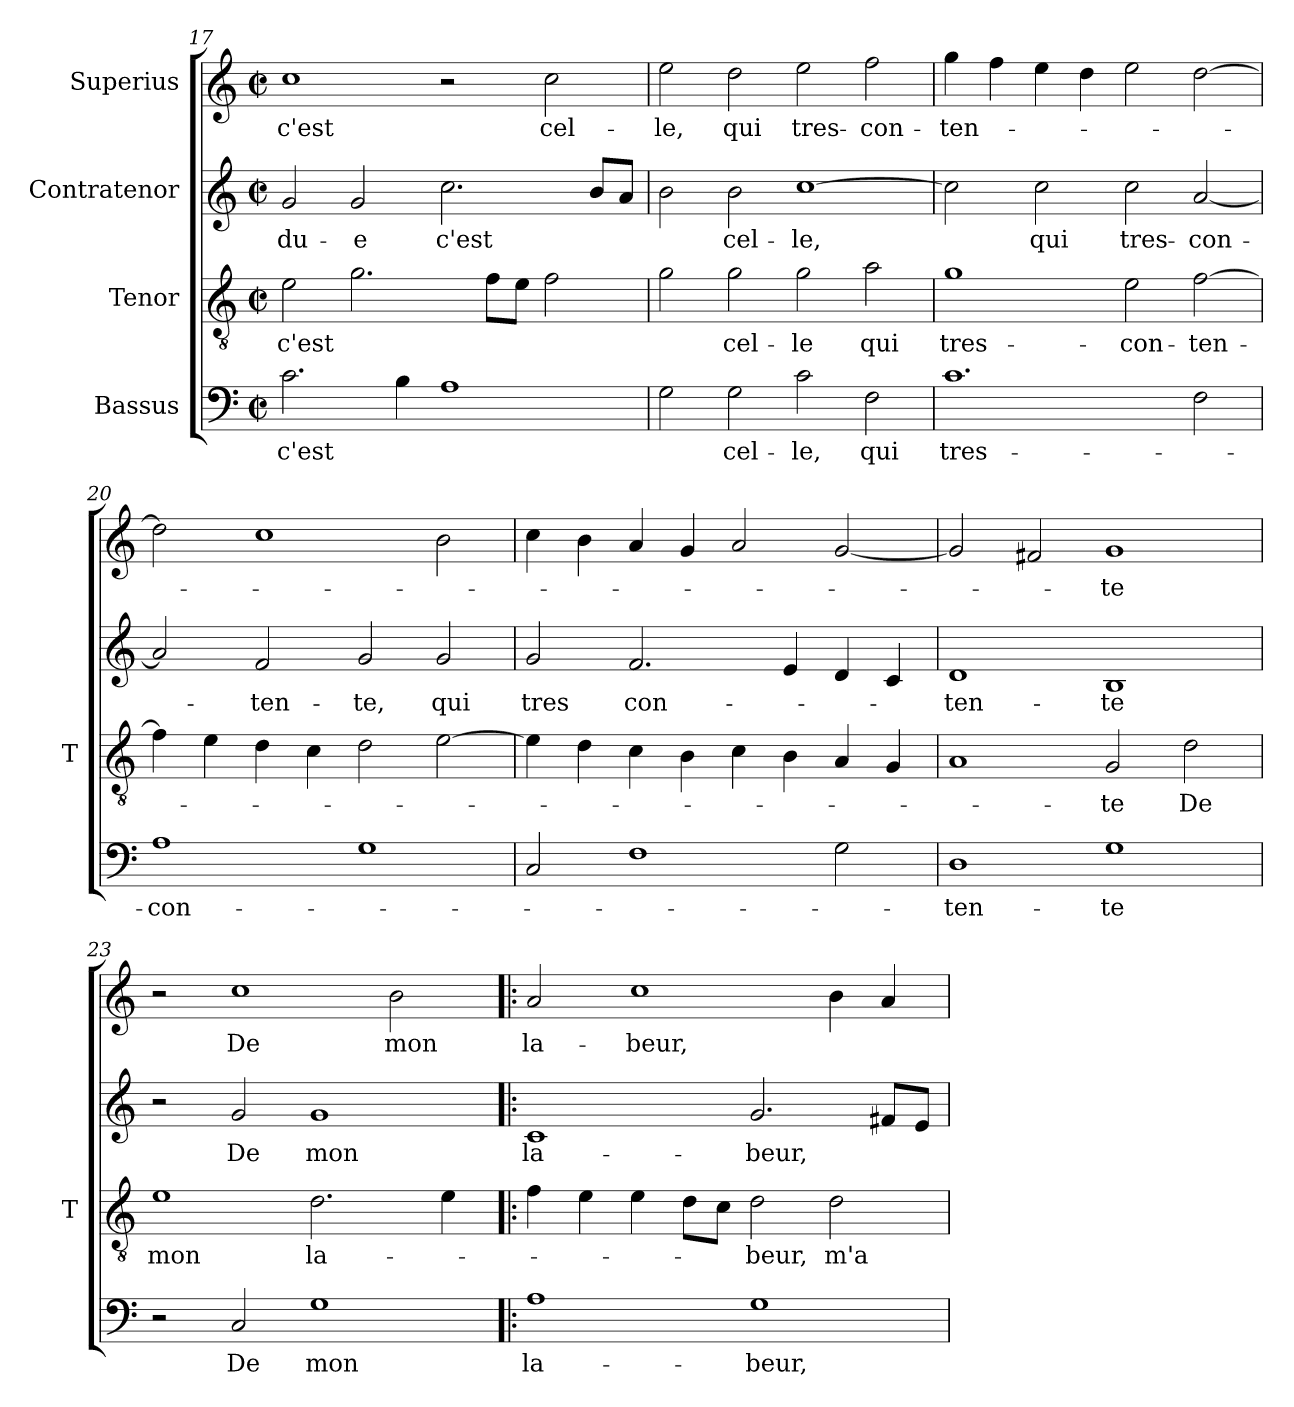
**kern	**text	**kern	**text	**kern	**text	**kern	**text
*part4	*part4	*part3	*part3	*part2	*part2	*part1	*part1
*staff4	*staff4	*staff3	*staff3	*staff2	*staff2	*staff1	*staff1
*I"Bassus	*	*I"Tenor	*	*I"Contratenor	*	*I"Superius	*
*	*	*I'T	*	*	*	*	*
!!LO:LB:g=z
*clefF4	*	*clefGv2	*	*clefG2	*	*clefG2	*
*k[]	*	*k[]	*	*k[]	*	*k[]	*
*C:	*	*C:	*	*C:	*	*C:	*
*M2/2	*	*M2/2	*	*M2/2	*	*M2/2	*
*met(c|)	*	*met(c|)	*	*met(c|)	*	*met(c|)	*
=17	=17	=17	=17	=17	=17	=17	=17
2.c	-c'est	2e	-c'est	2g	du-	1cc	-c'est
.	.	2.g	.	2g	-e	.	.
4B	.	.	.	.	.	.	.
1A	.	.	.	2.cc	-c'est	2r	.
.	.	8fL	.	.	.	.	.
.	.	8eJ	.	.	.	.	.
.	.	2f	.	.	.	2cc	cel-
.	.	.	.	8bL	.	.	.
.	.	.	.	8aJ	.	.	.
=18	=18	=18	=18	=18	=18	=18	=18
2G	.	2g	.	2b	.	2ee	-le,
2G	cel-	2g	cel-	2b	cel-	2dd	-qui
2c	-le,	2g	-le	[1cc	-le,	2ee	tres-
2F	-qui	2a	-qui	.	.	2ff	con-
=19	=19	=19	=19	=19	=19	=19	=19
1.c	tres-	1g	tres-	2cc]	.	4gg	ten-
.	.	.	.	.	.	4ff	.
.	.	.	.	2cc	-qui	4ee	.
.	.	.	.	.	.	4dd	.
.	.	2e	con-	2cc	tres-	2ee	.
2F	.	[2f	ten-	[2a	con-	[2dd	.
=20	=20	=20	=20	=20	=20	=20	=20
1A	con-	4f]	.	2a]	.	2dd]	.
.	.	4e	.	.	.	.	.
.	.	4d	.	2f	ten-	1cc	.
.	.	4c	.	.	.	.	.
1G	.	2d	.	2g	-te,	.	.
.	.	[2e	.	2g	-qui	2b	.
!!LO:LB:g=z
=21	=21	=21	=21	=21	=21	=21	=21
2C	.	4e]	.	2g	-tres	4cc	.
.	.	4d	.	.	.	4b	.
1F	.	4c	.	2.f	con-	4a	.
.	.	4B	.	.	.	4g	.
.	.	4c	.	.	.	2a	.
.	.	4B	.	4e	.	.	.
2G	.	4A	.	4d	.	[2g	.
.	.	4G	.	4c	.	.	.
=22	=22	=22	=22	=22	=22	=22	=22
1D	ten-	1A	.	1d	ten-	2g]	.
.	.	.	.	.	.	2f#X	.
1G	-te	2G	-te	1B	-te	1g	-te
.	.	2d	-De	.	.	.	.
=23	=23	=23	=23	=23	=23	=23	=23
2r	.	1e	-mon	2r	.	2r	.
2C	-De	.	.	2g	-De	1cc	-De
1G	-mon	2.d	la-	1g	-mon	.	.
.	.	.	.	.	.	2b	-mon
.	.	4e	.	.	.	.	.
=24!|:	=24!|:	=24!|:	=24!|:	=24!|:	=24!|:	=24!|:	=24!|:
1A	la-	4f	.	1c	la-	2a	la-
.	.	4e	.	.	.	.	.
.	.	4e	.	.	.	1cc	-beur,
.	.	8dL	.	.	.	.	.
.	.	8cJ	.	.	.	.	.
1G	-beur,	2d	-beur,	2.g	-beur,	.	.
.	.	2d	-m'a	.	.	4b	.
.	.	.	.	8f#XL	.	4a	.
.	.	.	.	8eJ	.	.	.
=	=	=	=	=	=	=	=
*-	*-	*-	*-	*-	*-	*-	*-
